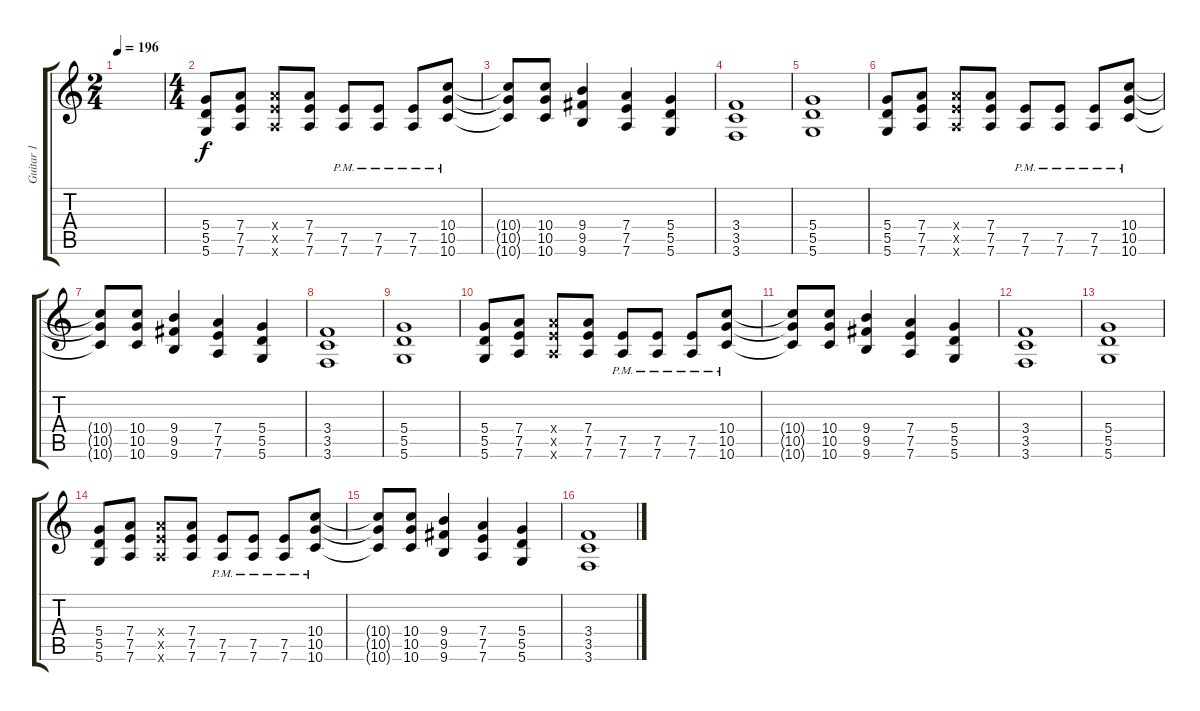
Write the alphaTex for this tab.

\track ("Guitar 1" "Guitar 1") {instrument distortionguitar}
\staff {score tabs}
\tuning (E4 B3 G3 D3 A2 D2) {hide}
\ts (2 4)
\tempo 196
\clef g2
\ks c
|
\ts (4 4)
(5.4 5.5 5.6).8 (7.4 7.5 7.6).8 (7.4{x} 7.5{x} 7.6{x}).8 (7.4 7.5 7.6).8 (7.5{pm} 7.6{pm}).8 (7.5{pm} 7.6{pm}).8 (7.5{pm} 7.6{pm}).8 (10.4 10.5{pm} 10.6{pm}).8 |
(10.4{t} 10.5{t} 10.6{t}).8 (10.4 10.5 10.6).8 (9.4 9.5 9.6).4 (7.4 7.5 7.6).4 (5.4 5.5 5.6).4 |
(3.4 3.5 3.6).1 |
(5.4 5.5 5.6).1 |
(5.4 5.5 5.6).8 (7.4 7.5 7.6).8 (7.4{x} 7.5{x} 7.6{x}).8 (7.4 7.5 7.6).8 (7.5{pm} 7.6{pm}).8 (7.5{pm} 7.6{pm}).8 (7.5{pm} 7.6{pm}).8 (10.4 10.5{pm} 10.6{pm}).8 |
(10.4{t} 10.5{t} 10.6{t}).8 (10.4 10.5 10.6).8 (9.4 9.5 9.6).4 (7.4 7.5 7.6).4 (5.4 5.5 5.6).4 |
(3.4 3.5 3.6).1 |
(5.4 5.5 5.6).1 |
(5.4 5.5 5.6).8 (7.4 7.5 7.6).8 (7.4{x} 7.5{x} 7.6{x}).8 (7.4 7.5 7.6).8 (7.5{pm} 7.6{pm}).8 (7.5{pm} 7.6{pm}).8 (7.5{pm} 7.6{pm}).8 (10.4 10.5{pm} 10.6{pm}).8 |
(10.4{t} 10.5{t} 10.6{t}).8 (10.4 10.5 10.6).8 (9.4 9.5 9.6).4 (7.4 7.5 7.6).4 (5.4 5.5 5.6).4 |
(3.4 3.5 3.6).1 |
(5.4 5.5 5.6).1 |
(5.4 5.5 5.6).8 (7.4 7.5 7.6).8 (7.4{x} 7.5{x} 7.6{x}).8 (7.4 7.5 7.6).8 (7.5{pm} 7.6{pm}).8 (7.5{pm} 7.6{pm}).8 (7.5{pm} 7.6{pm}).8 (10.4 10.5{pm} 10.6{pm}).8 |
(10.4{t} 10.5{t} 10.6{t}).8 (10.4 10.5 10.6).8 (9.4 9.5 9.6).4 (7.4 7.5 7.6).4 (5.4 5.5 5.6).4 |
(3.4 3.5 3.6).1
